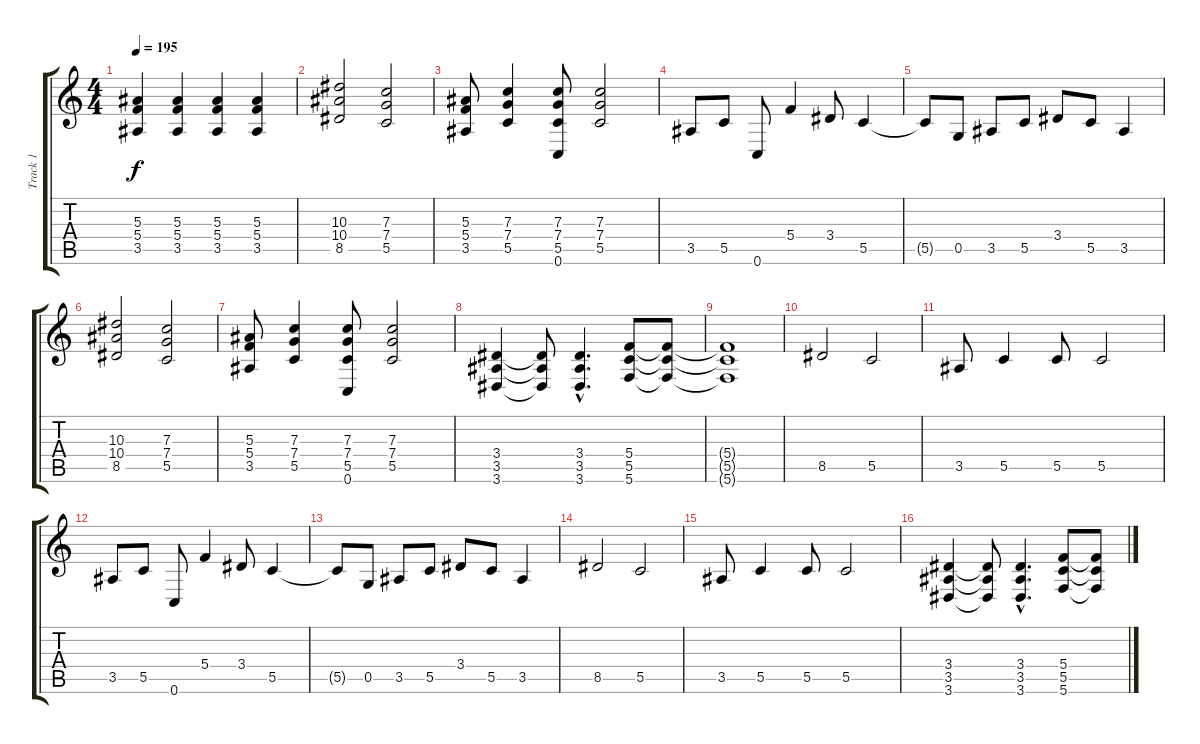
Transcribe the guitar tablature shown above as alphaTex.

\track ("Track 1" "Track 1") {instrument distortionguitar}
\staff {score tabs}
\tuning (D4 A3 F3 C3 G2 C2) {hide}
\ts (4 4)
\tempo 195
\clef g2
\ks c
(5.3 5.4 3.5).4{dy f} (5.3 5.4 3.5).4 (5.3 5.4 3.5).4 (5.3 5.4 3.5).4 |
(10.3 10.4 8.5).2 (7.3 7.4 5.5).2 |
(5.3 5.4 3.5).8 (7.3 7.4 5.5).4 (7.3 7.4 5.5 0.6).8 (7.3 7.4 5.5).2 |
3.5.8 5.5.8 0.6.8 5.4.4 3.4.8 5.5.4 |
5.5{t}.8 0.5.8 3.5.8 5.5.8 3.4.8 5.5.8 3.5.4 |
(10.3 10.4 8.5).2 (7.3 7.4 5.5).2 |
(5.3 5.4 3.5).8 (7.3 7.4 5.5).4 (7.3 7.4 5.5 0.6).8 (7.3 7.4 5.5).2 |
(3.4 3.5 3.6).4 (3.4{t} 3.5{t} 3.6{t}).8 (3.4{hac} 3.5{hac} 3.6{hac}).4{d} (5.4 5.5 5.6).8 (5.4{t} 5.5{t} 5.6{t}).8 |
(5.4{t} 5.5{t} 5.6{t}).1 |
8.5.2 5.5.2 |
3.5.8 5.5.4 5.5.8 5.5.2 |
3.5.8 5.5.8 0.6.8 5.4.4 3.4.8 5.5.4 |
5.5{t}.8 0.5.8 3.5.8 5.5.8 3.4.8 5.5.8 3.5.4 |
8.5.2 5.5.2 |
3.5.8 5.5.4 5.5.8 5.5.2 |
(3.4 3.5 3.6).4 (3.4{t} 3.5{t} 3.6{t}).8 (3.4{hac} 3.5{hac} 3.6{hac}).4{d} (5.4 5.5 5.6).8 (5.4{t} 5.5{t} 5.6{t}).8
